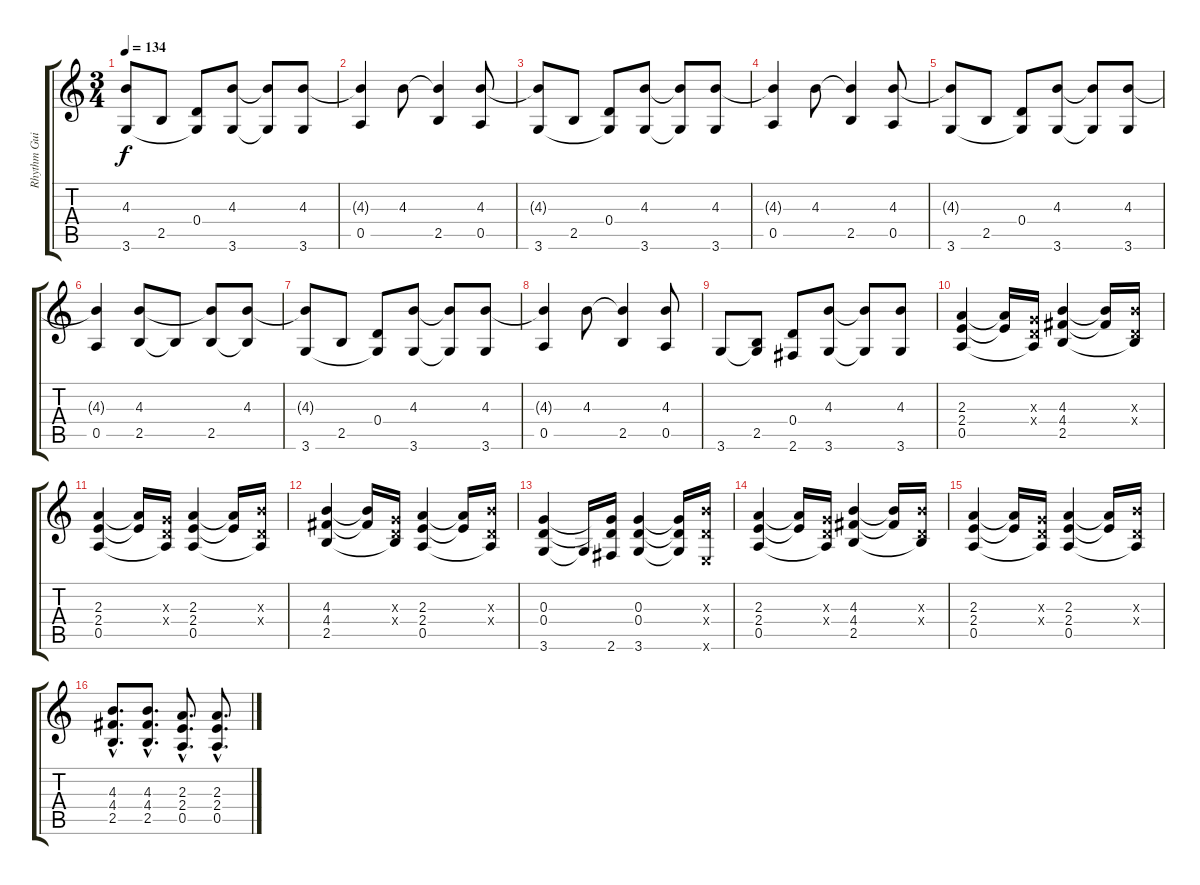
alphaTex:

\track ("Rhythm Guitar 1" "Rhythm Gui") {instrument distortionguitar}
\staff {score tabs}
\tuning (E4 B3 G3 D3 A2 E2) {hide}
\ts (3 4)
\tempo 134
\clef g2
\ks c
(4.3{t} 3.6).8{dy f} 2.5.8 (0.4 3.6{t}).8 (4.3 3.6).8 (4.3{t} 3.6{t}).8 (4.3 3.6).8 |
(4.3{t} 0.5).4 4.3.8 (4.3{t} 2.5).4 (4.3 0.5).8 |
(4.3{t} 3.6).8 2.5.8 (0.4 3.6{t}).8 (4.3 3.6).8 (4.3{t} 3.6{t}).8 (4.3 3.6).8 |
(4.3{t} 0.5).4 4.3.8 (4.3{t} 2.5).4 (4.3 0.5).8 |
(4.3{t} 3.6).8 2.5.8 (0.4 3.6{t}).8 (4.3 3.6).8 (4.3{t} 3.6{t}).8 (4.3 3.6).8 |
(4.3{t} 0.5).4 (4.3 2.5).8 2.5{t}.8 (4.3{t} 2.5).8 (4.3 2.5{t}).8 |
(4.3{t} 3.6).8 2.5.8 (0.4 3.6{t}).8 (4.3 3.6).8 (4.3{t} 3.6{t}).8 (4.3 3.6).8 |
(4.3{t} 0.5).4 4.3.8 (4.3{t} 2.5).4 (4.3 0.5).8 |
3.6.8 (2.5 3.6{t}).8 (0.4 2.6).8 (4.3 3.6).8 (4.3{t} 3.6{t}).8 (4.3 3.6).8 |
(2.3 2.4 0.5).4 (2.3{t} 2.4{t}).16 (0.3{x} 0.4{x} 0.5{t}).16 (4.3 4.4 2.5).4 (4.3{t} 4.4{t}).16 (4.3{x} 0.4{x} 2.5{t}).16 |
(2.3 2.4 0.5).4 (2.3{t} 2.4{t}).16 (0.3{x} 0.4{x} 0.5{t}).16 (2.3 2.4 0.5).4 (2.3{t} 2.4{t}).16 (4.3{x} 0.4{x} 0.5{t}).16 |
(4.3 4.4 2.5).4 (4.3{t} 4.4{t}).16 (0.3{x} 0.4{x} 2.5{t}).16 (2.3 2.4 0.5).4 (2.3{t} 2.4{t}).16 (4.3{x} 0.4{x} 0.5{t}).16 |
(0.3 0.4 3.6).4 3.6{t}.16 (0.3{t} 0.4{t} 2.6).16 (0.3 0.4 3.6).4 (0.3{t} 0.4{t} 3.6{t}).16 (4.3{x} 0.4{x} 0.6{x}).16 |
(2.3 2.4 0.5).4 (2.3{t} 2.4{t}).16 (0.3{x} 0.4{x} 0.5{t}).16 (4.3 4.4 2.5).4 (4.3{t} 4.4{t}).16 (4.3{x} 0.4{x} 2.5{t}).16 |
(2.3 2.4 0.5).4 (2.3{t} 2.4{t}).16 (0.3{x} 0.4{x} 0.5{t}).16 (2.3 2.4 0.5).4 (2.3{t} 2.4{t}).16 (4.3{x} 0.4{x} 0.5{t}).16 |
(4.3{hac} 4.4{hac} 2.5{hac}).8{d} (4.3{hac} 4.4{hac} 2.5{hac}).8{d} (2.3{hac} 2.4{hac} 0.5{hac}).8{d} (2.3{hac} 2.4{hac} 0.5{hac}).8{d}
